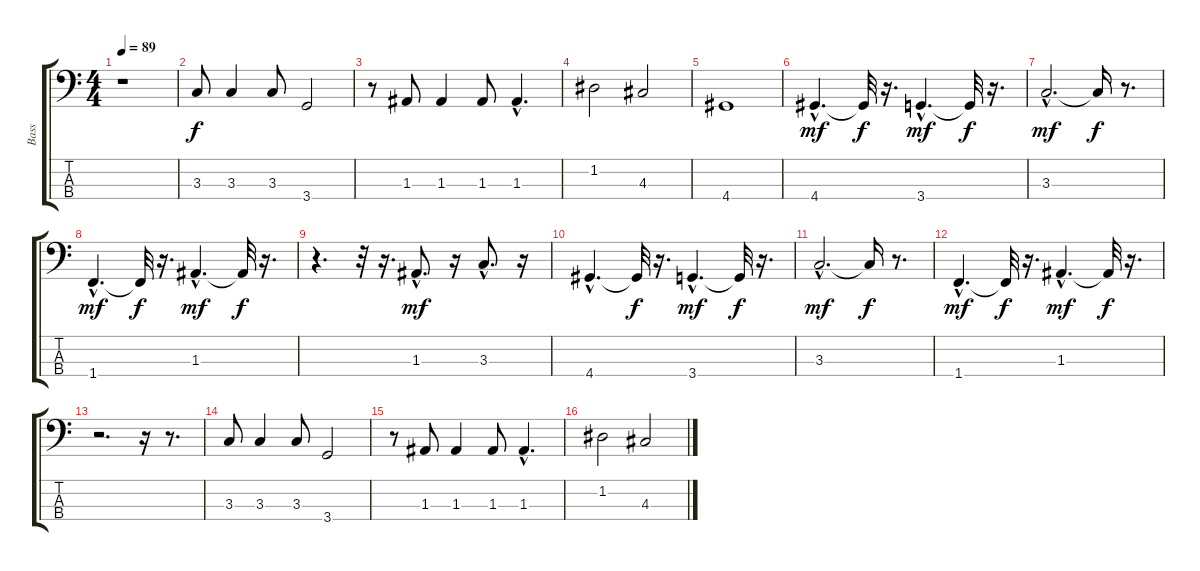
\track ("Bass" "Bass") {instrument acousticbass}
\staff {score tabs}
\tuning (G2 D2 A1 E1) {hide}
\ts (4 4)
\tempo 89
\clef f4
\ks c
r.1{dy f instrument acousticbass} |
3.3.8 3.3.4 3.3.8 3.4.2 |
r.8 1.3.8 1.3.4 1.3.8 1.3{hac}.4{d} |
1.2.2 4.3.2 |
4.4.1 |
4.4{hac}.4{d dy mf} 4.4{t}.32{dy f} r.16{d} 3.4{hac}.4{d dy mf} 3.4{t}.32{dy f} r.16{d} |
3.3{hac}.2{d dy mf} 3.3{t}.16{dy f} r.8{d} |
1.4{hac}.4{d dy mf} 1.4{t}.32{dy f} r.16{d} 1.3{hac}.4{d dy mf} 1.3{t}.32{dy f} r.16{d} |
r.4{d} r.32 r.16{d} 1.3{hac}.8{d dy mf} r.16 3.3{hac}.8{d} r.16 |
4.4{hac}.4{d} 4.4{t}.32{dy f} r.16{d} 3.4{hac}.4{d dy mf} 3.4{t}.32{dy f} r.16{d} |
3.3{hac}.2{d dy mf} 3.3{t}.16{dy f} r.8{d} |
1.4{hac}.4{d dy mf} 1.4{t}.32{dy f} r.16{d} 1.3{hac}.4{d dy mf} 1.3{t}.32{dy f} r.16{d} |
r.2{d} r.16 r.8{d} |
3.3.8 3.3.4 3.3.8 3.4.2 |
r.8 1.3.8 1.3.4 1.3.8 1.3{hac}.4{d} |
1.2.2 4.3.2
